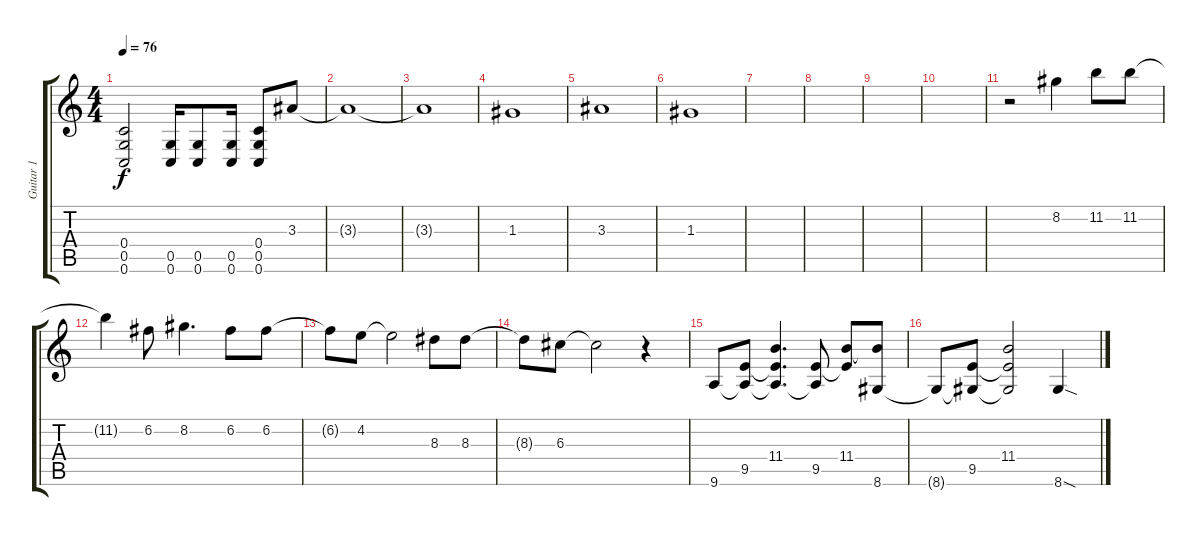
\track ("Guitar 1" "Guitar 1") {instrument distortionguitar}
\staff {score tabs}
\tuning (E4 C4 G3 C3 G2 C2) {hide}
\ts (4 4)
\tempo 76
\clef g2
\ks c
(0.4{t} 0.5{t} 0.6{t}).2{dy f} (0.5 0.6).16 (0.5 0.6).8 (0.5 0.6).16 (0.4 0.5 0.6).8 3.3.8 |
3.3{t}.1 |
3.3{t}.1 |
1.3.1 |
3.3.1 |
1.3.1 |
|
|
|
|
r.2 8.2.4 11.2.8 11.2.8 |
11.2{t}.4 6.2.8 8.2.4{d} 6.2.8 6.2.8 |
6.2{t}.8 4.2.8 4.2{t}.2 8.3.8 8.3.8 |
8.3{t}.8 6.3.8 6.3{t}.2 r.4 |
9.6.8 (9.5 9.6{t}).8 (11.4 9.5{t} 9.6{t}).4{d} (9.5 9.6{t}).8 (11.4 9.5{t}).8 (11.4{t} 8.6).8 |
8.6{t}.8 (9.5 8.6{t}).8 (11.4 9.5{t} 8.6{t}).2 8.6{sod}.4
